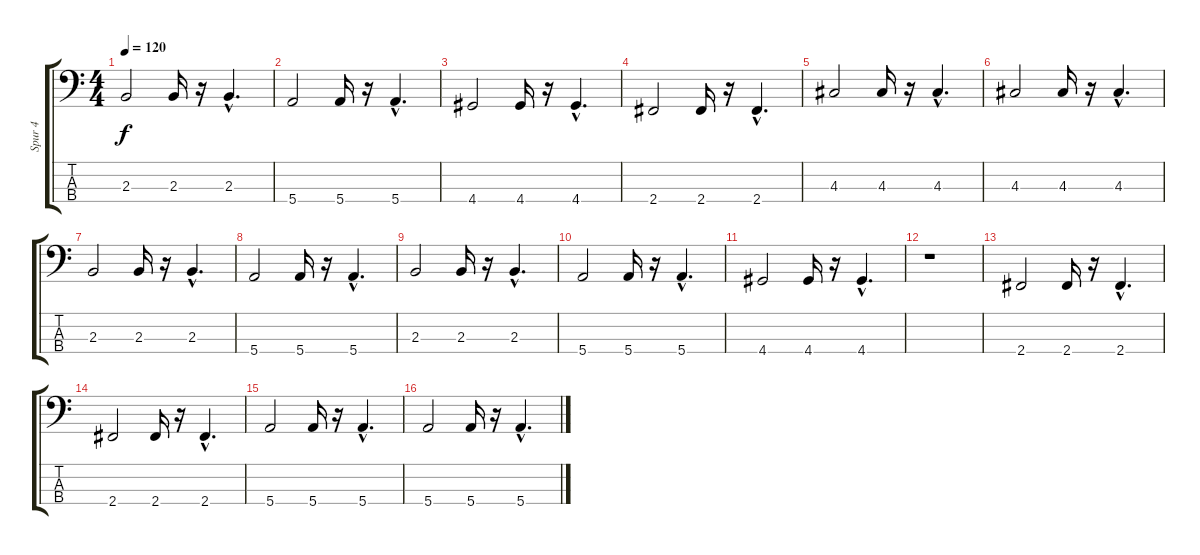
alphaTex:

\track ("Spur 4" "Spur 4") {instrument electricbasspick}
\staff {score tabs}
\tuning (G2 D2 A1 E1) {hide}
\ts (4 4)
\tempo 120
\clef f4
\ks c
2.3.2{dy f} 2.3.16 r.16 2.3{hac}.4{d} |
5.4.2 5.4.16 r.16 5.4{hac}.4{d} |
4.4.2 4.4.16 r.16 4.4{hac}.4{d} |
2.4.2 2.4.16 r.16 2.4{hac}.4{d} |
4.3.2 4.3.16 r.16 4.3{hac}.4{d} |
4.3.2 4.3.16 r.16 4.3{hac}.4{d} |
2.3.2 2.3.16 r.16 2.3{hac}.4{d} |
5.4.2 5.4.16 r.16 5.4{hac}.4{d} |
2.3.2 2.3.16 r.16 2.3{hac}.4{d} |
5.4.2 5.4.16 r.16 5.4{hac}.4{d} |
4.4.2 4.4.16 r.16 4.4{hac}.4{d} |
r.1 |
2.4.2 2.4.16 r.16 2.4{hac}.4{d} |
2.4.2 2.4.16 r.16 2.4{hac}.4{d} |
5.4.2 5.4.16 r.16 5.4{hac}.4{d} |
5.4.2 5.4.16 r.16 5.4{hac}.4{d}
